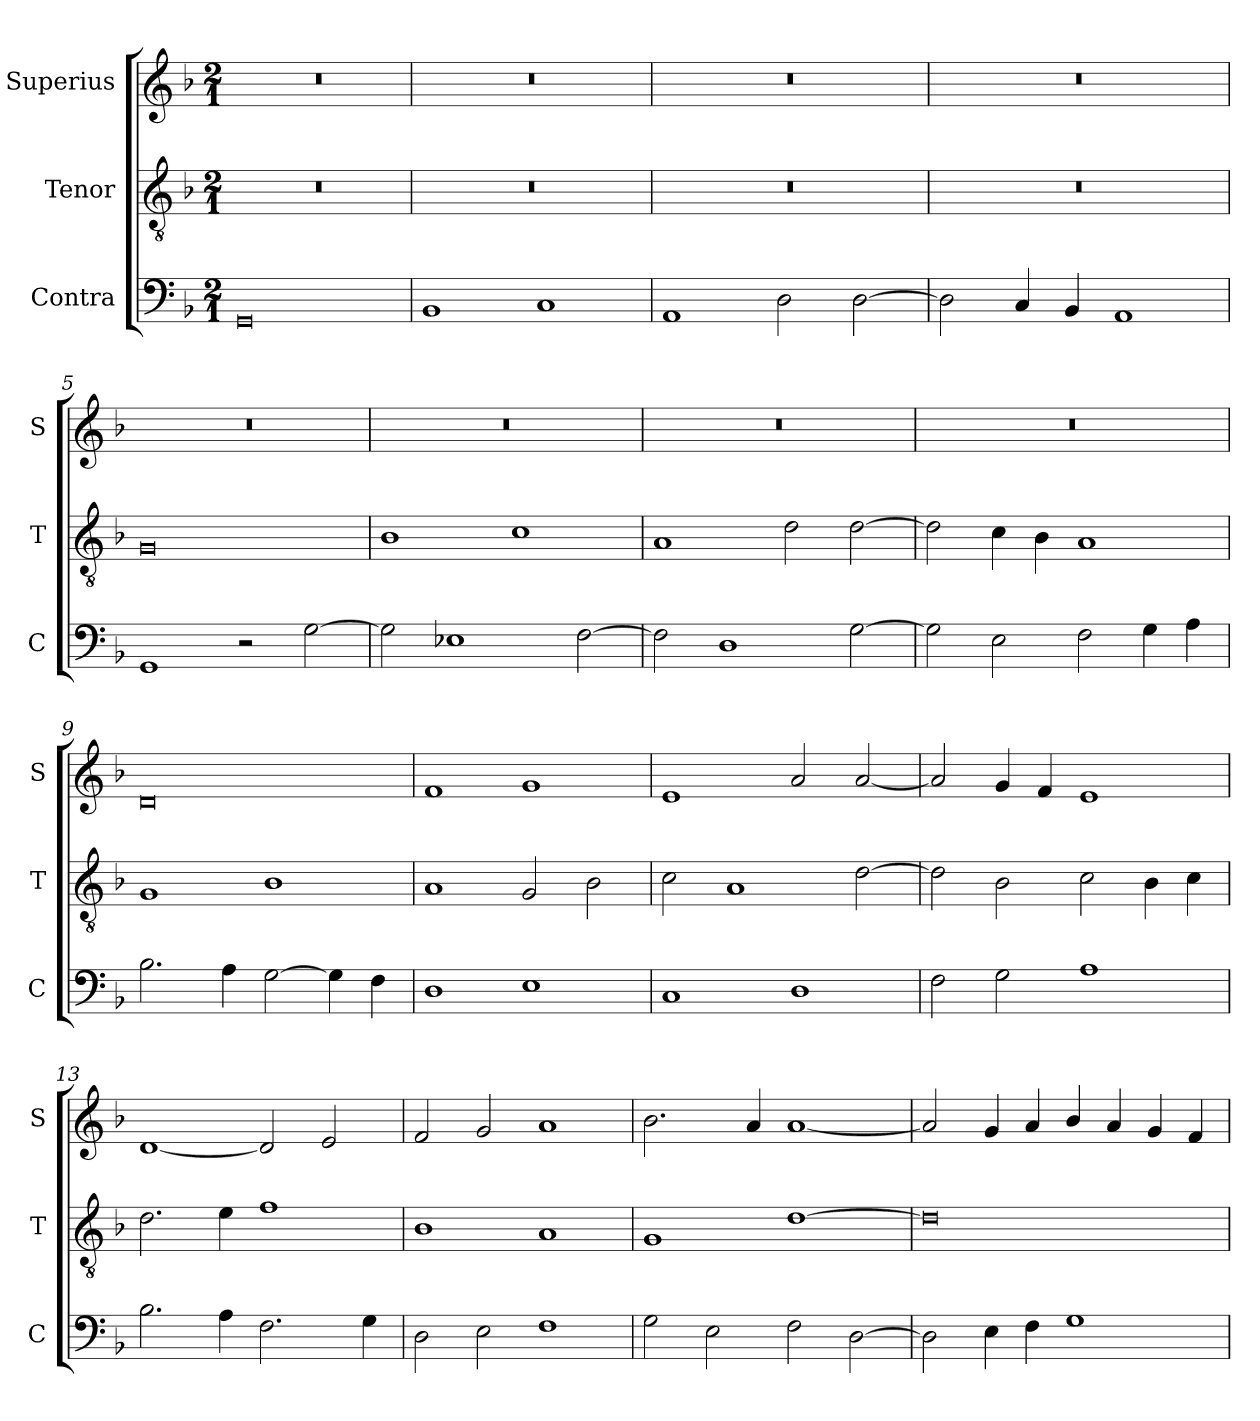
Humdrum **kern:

**kern	**kern	**kern
*part3	*part2	*part1
*staff3	*staff2	*staff1
*I"Contra	*I"Tenor	*I"Superius
*I'C	*I'T	*I'S
*clefF4	*clefGv2	*clefG2
*k[b-]	*k[b-]	*k[b-]
*M2/1	*M2/1	*M2/1
=1	=1	=1
0GG	0r	0r
=2	=2	=2
1BB-/	0r	0r
1C/	.	.
=3	=3	=3
1AA/	0r	0r
2D\	.	.
[2D\	.	.
=4	=4	=4
2D\]	0r	0r
4C/	.	.
4BB-/	.	.
1AA/	.	.
=5	=5	=5
1GG/	0G	0r
2r	.	.
[2G\	.	.
=6	=6	=6
2G\]	1B-\	0r
1E-X\	.	.
.	1c\	.
[2F\	.	.
=7	=7	=7
2F\]	1A/	0r
1D\	.	.
.	2d\	.
[2G\	[2d\	.
=8	=8	=8
2G\]	2d\]	0r
2E\	4c\	.
.	4B-\	.
2F\	1A/	.
4G\	.	.
4A\	.	.
=9	=9	=9
2.B-\	1G/	0d
4A\	.	.
[2G\	1B-\	.
4G\]	.	.
4F\	.	.
=10	=10	=10
1D\	1A/	1f/
1E\	2G/	1g/
.	2B-\	.
=11	=11	=11
1C/	2c\	1e/
.	1A/	.
1D\	.	2a/
.	[2d\	[2a/
=12	=12	=12
2F\	2d\]	2a/]
2G\	2B-\	4g/
.	.	4f/
1A\	2c\	1e/
.	4B-\	.
.	4c\	.
=13	=13	=13
2.B-\	2.d\	[1d/
4A\	4e\	.
2.F\	1f\	2d/]
.	.	2e/
4G\	.	.
=14	=14	=14
2D\	1B-\	2f/
2E\	.	2g/
1F\	1A/	1a/
=15	=15	=15
2G\	1G/	2.b-\
2E\	.	.
.	.	4a/
2F\	[1d\	[1a/
[2D\	.	.
=16	=16	=16
2D\]	0d]	2a/]
4E\	.	4g/
4F\	.	4a/
1G\	.	4b-/
.	.	4a/
.	.	4g/
.	.	4f/
=	=	=
*-	*-	*-
